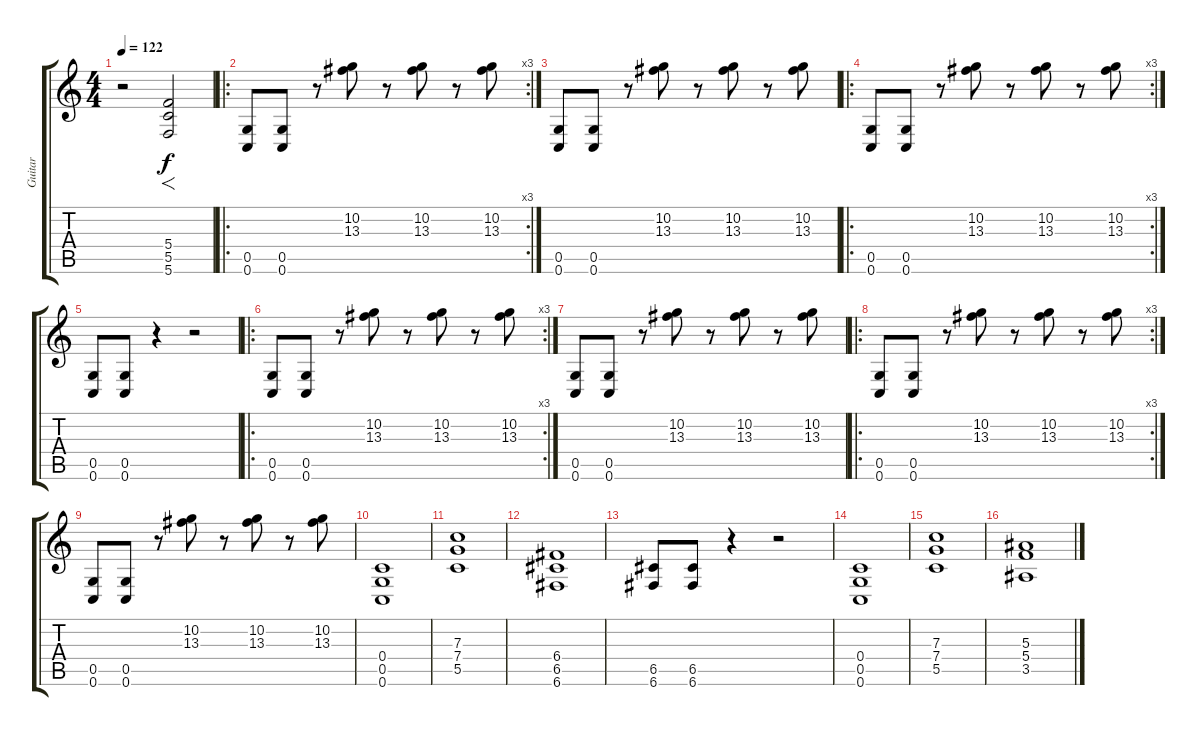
\track ("Guitar" "Guitar") {instrument distortionguitar}
\staff {score tabs}
\tuning (D4 A3 F3 C3 G2 C2) {hide}
\ts (4 4)
\tempo 122
\clef g2
\ks c
r.2{dy f instrument distortionguitar} (5.4 5.5 5.6).2{f} |
\ro
\rc 3
(0.5 0.6).8 (0.5 0.6).8 r.8 (10.2 13.3).8 r.8 (10.2 13.3).8 r.8 (10.2 13.3).8 |
(0.5 0.6).8 (0.5 0.6).8 r.8 (10.2 13.3).8 r.8 (10.2 13.3).8 r.8 (10.2 13.3).8 |
\ro
\rc 3
(0.5 0.6).8 (0.5 0.6).8 r.8 (10.2 13.3).8 r.8 (10.2 13.3).8 r.8 (10.2 13.3).8 |
(0.5 0.6).8 (0.5 0.6).8 r.4 r.2 |
\ro
\rc 3
(0.5 0.6).8 (0.5 0.6).8 r.8 (10.2 13.3).8 r.8 (10.2 13.3).8 r.8 (10.2 13.3).8 |
(0.5 0.6).8 (0.5 0.6).8 r.8 (10.2 13.3).8 r.8 (10.2 13.3).8 r.8 (10.2 13.3).8 |
\ro
\rc 3
(0.5 0.6).8 (0.5 0.6).8 r.8 (10.2 13.3).8 r.8 (10.2 13.3).8 r.8 (10.2 13.3).8 |
(0.5 0.6).8 (0.5 0.6).8 r.8 (10.2 13.3).8 r.8 (10.2 13.3).8 r.8 (10.2 13.3).8 |
(0.4 0.5 0.6).1 |
(7.3 7.4 5.5).1 |
(6.4 6.5 6.6).1 |
(6.5 6.6).8 (6.5 6.6).8 r.4 r.2 |
(0.4 0.5 0.6).1 |
(7.3 7.4 5.5).1 |
(5.3 5.4 3.5).1
